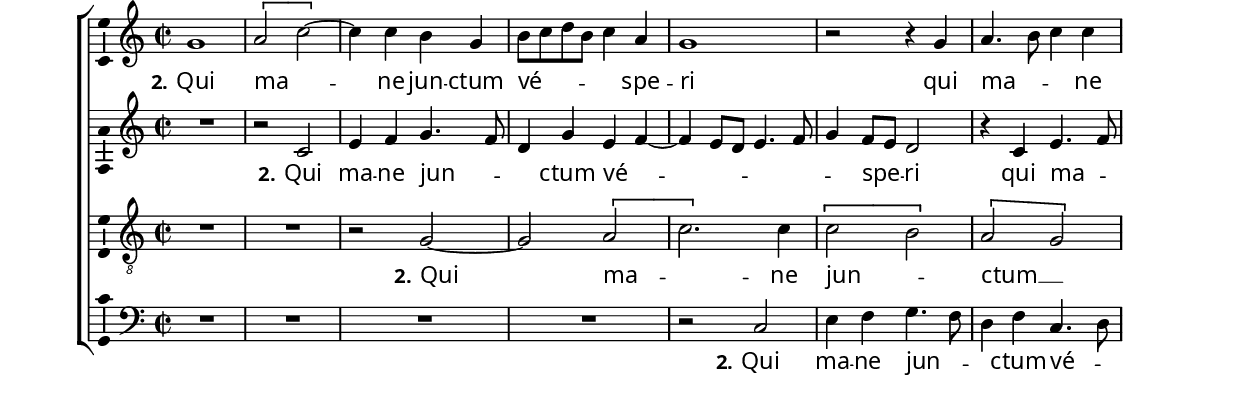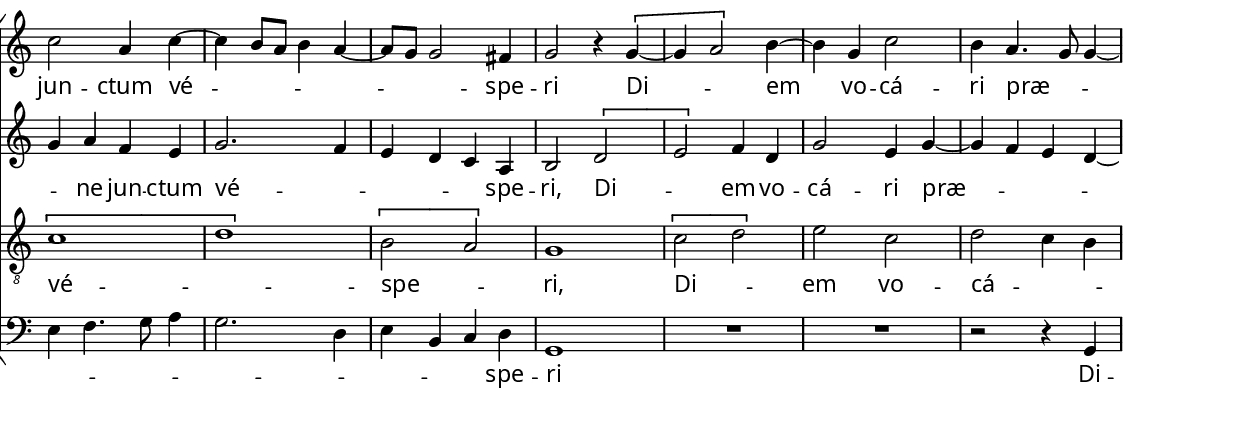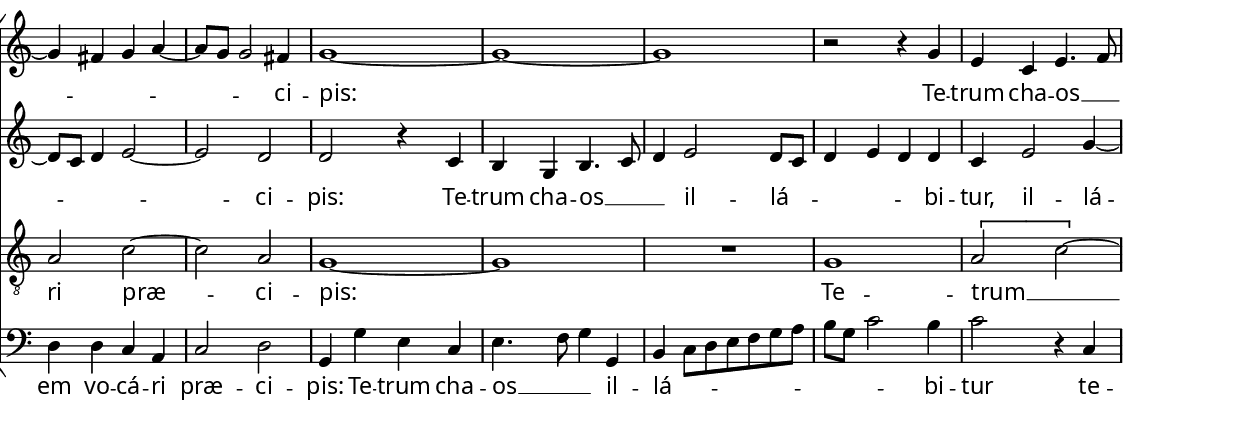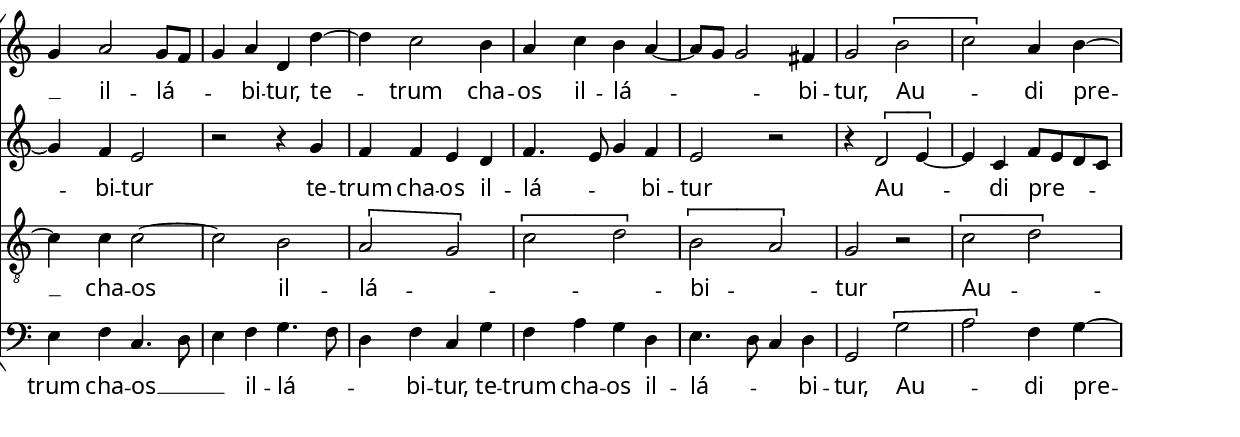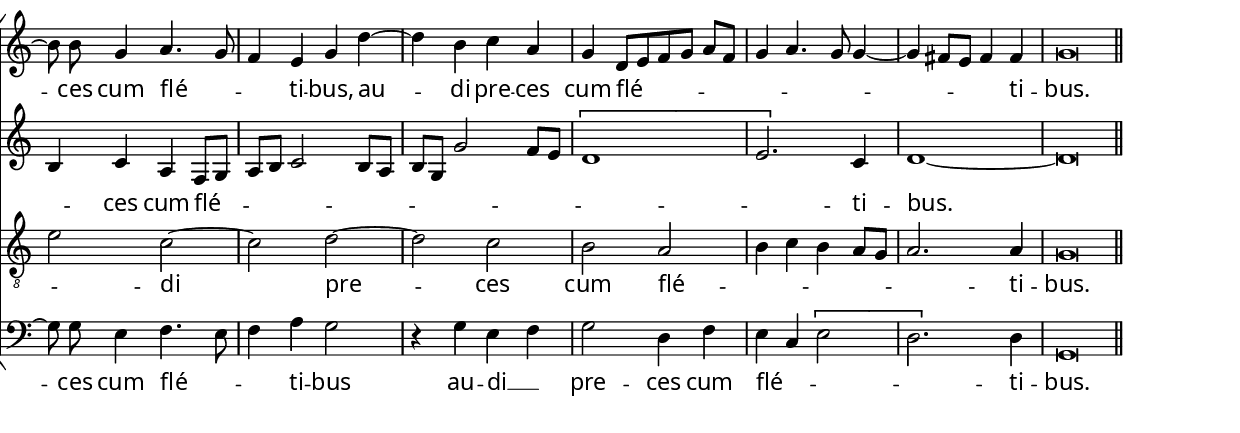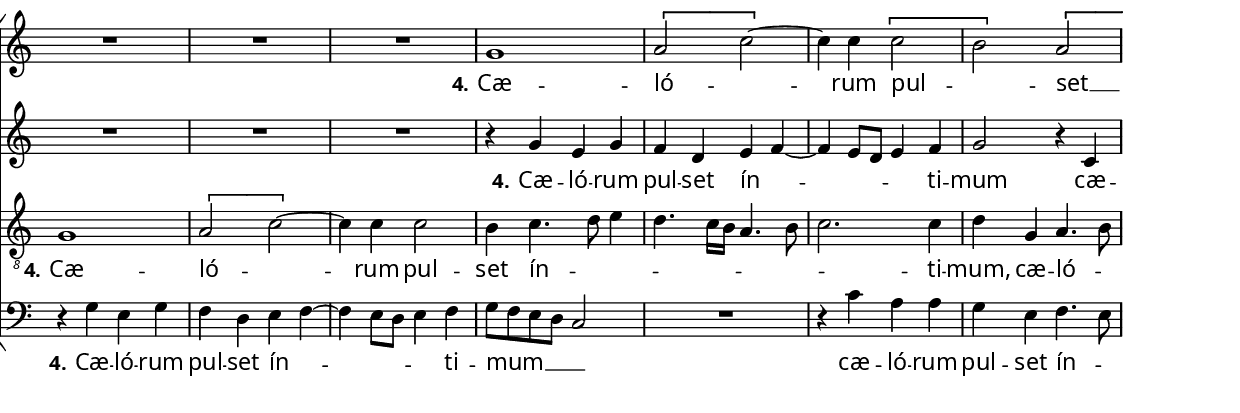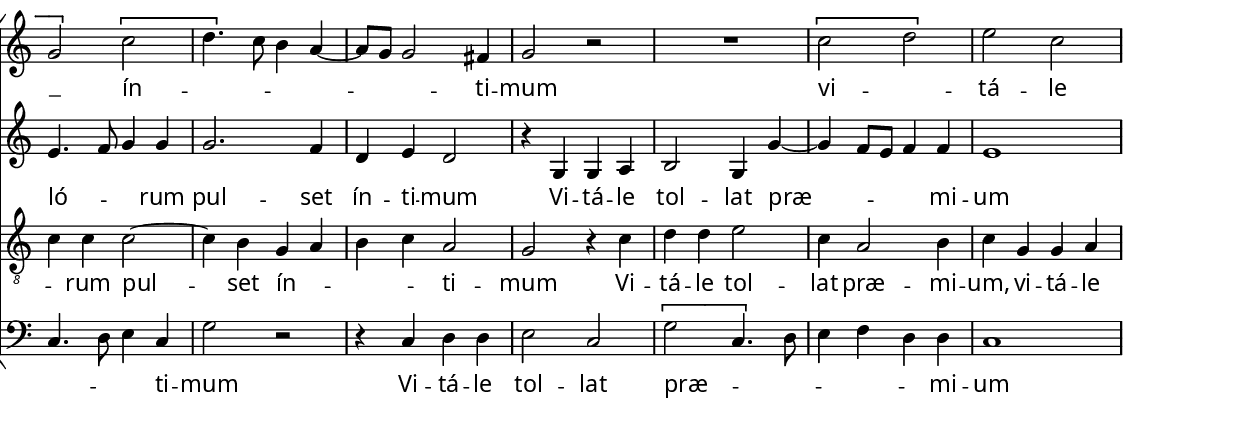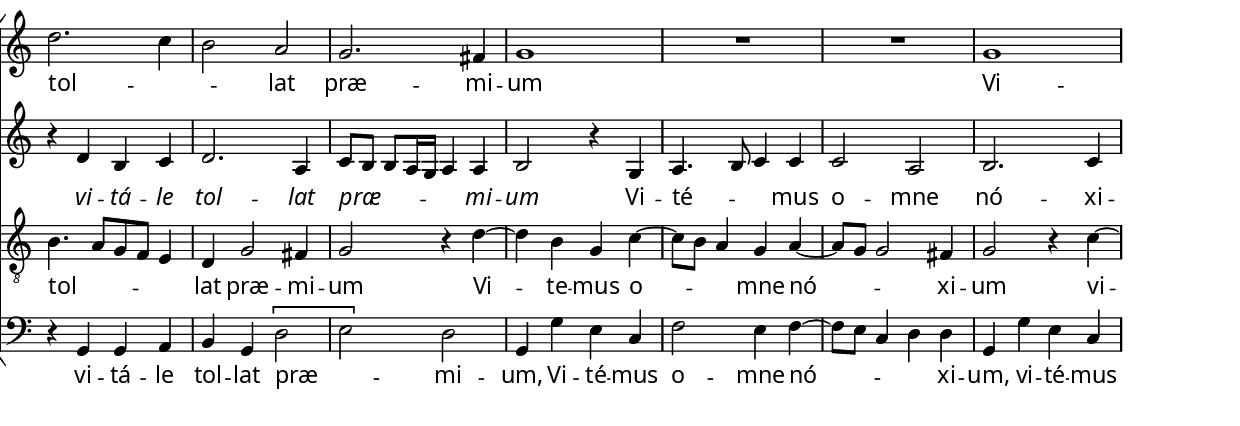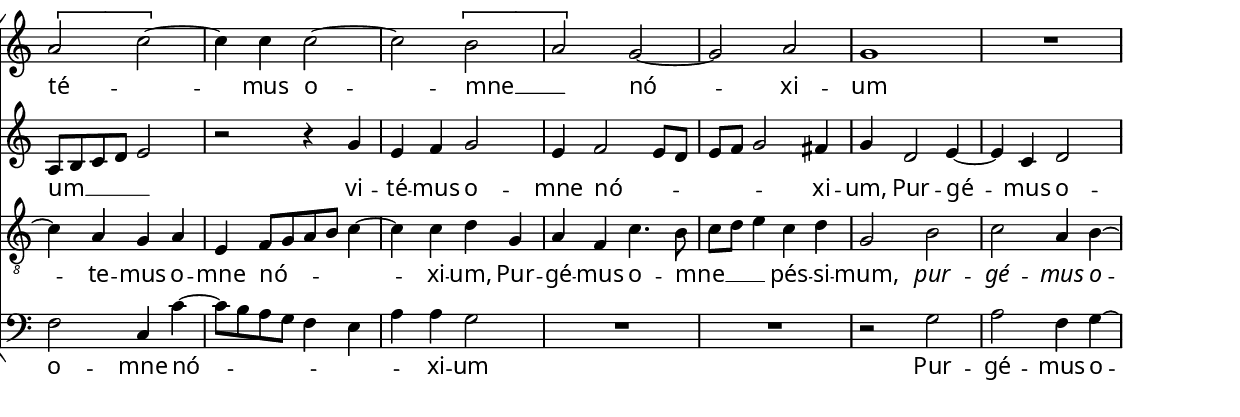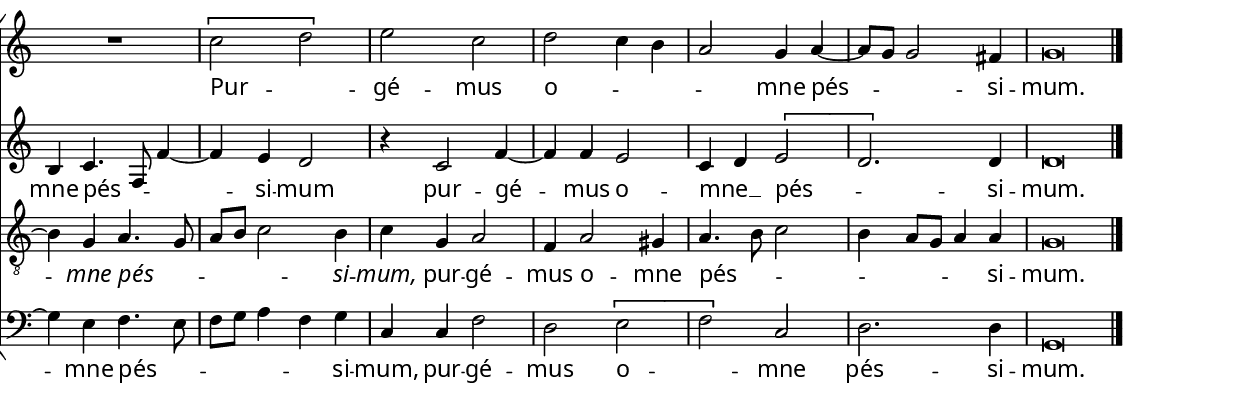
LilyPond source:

\header {
  composer="Tomás Luis de Victoria (c.1548-1611)"
  %opus="(-)"
  poet="1581a,  1600b"
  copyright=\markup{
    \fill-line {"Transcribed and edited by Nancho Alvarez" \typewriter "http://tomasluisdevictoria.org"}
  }
% tagline=""
}
\include "lilypond-book-preamble.ly"

#(set-global-staff-size 16) \paper{ #(define fonts (make-pango-font-tree "Garamond Premier Pro" "Garamond Premier Pro" "Garamond Premier Pro" (/ 16 18))) }
#(ly:set-option 'point-and-click #f)

italicas=\override LyricText.font-shape = #'italic
rectas=\override LyricText.font-shape = #'upright
ss=\once \set suggestAccidentals = ##t
incipitwidth = 20

htitle="Lucis creator optime"
hcomposer="Victoria"


% \markup{\null \vspace #0 }

% \score {\transpose c c {
% <<
%          \new Voice = "canto" {
%                  \override Staff.TimeSignature.stencil = #'()
%                  \override Stem.transparent = ##t
%                  \set Score.timing = ##f
%                  \override NoteHead.style = #'neomensural         
%                  \clef "G_8" 
%                  \key a \minor
%                  \override LigatureBracket.padding = #1
%                  g4 \[a c'\] c' \[c' b\] \[a g\] \[c' d'\] c' \[b a g\] \bar "|"
%                  \[c' d'\] \[e' c'\] d' \[c' b a\] b b a g \bar "|"
%      g \[a c'\] c' \[c' b\] \[a g\] c' d' \[b a g\] \bar "|"
%      \[c' d'\] \[e' c'\] d' \[c' b a\] b b a g \bar "||"
%          }
%          \new Lyrics \lyricsto "canto" {
%            \set stanza = "1."
%            Lu -- cis __ _ cre -- a -- _ tor __ _ o -- _ pti -- me __ _ _ 
%            Lu -- _ cem __ _ di -- e -- _ _ rum pro -- fer -- ens
%            Pri -- mor -- _ di -- is __ _ lu -- _ cis no -- væ __ _ _ 
%            Mun -- _ di __ _ pa -- rans __ _ _ o -- ri -- gi -- nem.
%          }
%          \new Lyrics \lyricsto "canto" {
%            \set stanza = "3."
%           Ne mens __ _ gra -- va -- _ ta __ _ cri -- _ mi -- ne __ _ _
%           Vi -- _ tæ __ _ sit ex -- _ _ sul mu -- ne -- re
%           Dum nil __ _ pe -- ren -- _ ne __ _ co -- gi -- tat __ _ _ 
%           Se -- _ se -- _ que cul -- _ _ pis il -- li -- gat.
%          }
%          \new Lyrics \lyricsto "canto" {
%            \set stanza = "5."
%           Præs -- ta __ _ Pa -- ter __ _ \italicas pi -- _ is -- _ si -- me __ _ _ 
%           Pa -- _ tri -- _ que com -- _ _ par u -- ni -- ce
%           Cum Spi -- _ ri -- tu __ _ Pa -- _ ra -- cli -- to __ _ _ 
%           Re -- _ gnans __ _ per om -- _ _ ne sæ -- cu -- lum.
%          }
% >>
%         }%transpose

% \layout {
%         %line-width=16\cm 
%         indent=1.0\cm
%         %ragged-right = ##f
% }
% }

%%%%%%%%%%%%%%%%%%%%%%%%%%%%%%%%%%%%%%%%%%%%%%%%%%%%%%%%%%%%%%%%%%%%%%%%%%%%%5


global={\key c \major \time 2/2  \skip 1*35 \bar "||" \pageBreak
          \skip 1*35 \bar "|."

}

cantus={
  g'1 |
  \[a'2 c'' ~ \] |
  c''4 c'' b' g' |
  b'8 c'' d'' b' c''4 a' |
%5
  g'1 |
  r2 r4 g' |
  a'4. b'8 c''4 c'' |
  c''2 a'4 c'' ~ |
  c'' b'8 a' b'4 a' ~ |
%10
  a'8 g' g'2 fis'4 |
  g'2 r4 \[g' ~ |
  g' a'2\] b'4 ~ |
  b' g' c''2 |
  b'4 a'4. g'8 g'4 ~ |
%15
  g' fis' g' a' ~ |
  a'8 g' g'2 fis'4 |
  g'1 ~ |
  g' ~ |
  g' |
%20
  r2 r4 g' |
  e' c' e'4. f'8 |
  g'4 a'2 g'8 f' |
  g'4 a' d' d'' ~ |
  d'' c''2 b'4 |
%25
  a' c'' b' a' ~ |
  a'8 g' g'2 fis'4 |
  g'2 \[b' |
  c''\] a'4 b' ~ |
  \set Staff.autoBeaming = ##f
  b'8 b' g'4 a'4. g'8 |
  \set Staff.autoBeaming = ##t
%30
  f'4 e' g' d'' ~ |
  d'' b' c'' a' |
  g' d'8[ e' f' g'] a'[ f'] |
  g'4 a'4. g'8 g'4 ~ |
  g' fis'8 e' fis'4 fis' |
%35
  g'\breve*1/2 |
  R1*4/4 |
  R1*4/4 |
  R1*4/4 |
  g'1 |
%40
  \[a'2 c'' ~ \] |
  c''4 c'' \[c''2 |
  b'\] \[a' |
  g'\] \[c'' |
  d''4.\] c''8 b'4 a' ~ |
%45
  a'8 g' g'2 fis'4 |
  g'2 r |
  R1*4/4 |
  \[c''2 d''\] |
  e'' c'' |
%50
  d''2. c''4 |
  b'2 a' |
  g'2. fis'4 |
  g'1 |
  R1*4/4 |
%55
  R1*4/4 |
  g'1 |
  \[a'2 c'' ~ \] |
  c''4 c'' c''2 ~ |
  c'' \[b' |
%60
  a'\] g' ~ |
  g' a' |
  g'1 |
  R1*4/4 |
  R1*4/4 |
%65
  \[c''2 d''\] |
  e'' c'' |
  d'' c''4 b' |
  a'2 g'4 a' ~ |
  a'8 g' g'2 fis'4 |
%70
  g'\breve*1/2
}

altus={
  R1*4/4 |
  r2 c' |
  e'4 f' g'4. f'8 |
  d'4 g' e' f' ~ |
%5
  f' e'8 d' e'4. f'8 |
  g'4 f'8 e' d'2 |
  r4 c' e'4. f'8 |
  g'4 a' f' e' |
  g'2. f'4 |
%10
  e' d' c' a |
  b2 \[d' |
  e'\] f'4 d' |
  g'2 e'4 g' ~ |
  g' f' e' d' ~ |
%15
  d'8 c' d'4 e'2 ~ |
  e' d' |
  d' r4 c' |
  b g b4. c'8 |
  d'4 e'2 d'8 c' |
%20
  d'4 e' d' d' |
  c' e'2 g'4 ~ |
  g' f' e'2 |
  r r4 g' |
  f' f' e' d' |
%25
  f'4. e'8 g'4 f' |
  e'2 r |
  r4 \[d'2 e'4 ~ \] |
  e' c' f'8 e' d' c' |
  b4 c' a f8 g |
%30
  a b c'2 b8 a |
  b g g'2 f'8 e' |
  \[d'1 |
  e'2.\] c'4 |
  d'1 ~ |
%35
  d'\breve*1/2 |
  R1*4/4 |
  R1*4/4 |
  R1*4/4 |
  r4 g' e' g' |
%40
  f' d' e' f' ~ |
  f' e'8 d' e'4 f' |
  g'2 r4 c' |
  e'4. f'8 g'4 g' |
  g'2. f'4 |
%45
  d' e' d'2 |
  r4 g g a |
  b2 g4 g' ~ |
  g' f'8 e' f'4 f' |
  e'1 |
%50
  r4 d' b c' |
  d'2. a4 |
   c'8[ b]  b[ a16 g] a4 a |
  b2 r4 g |
  a4. b8 c'4 c' |
%55
  c'2 a |
  b2. c'4 |
  a8 b c' d' e'2 |
  r r4 g' |
  e' f' g'2 |
%60
  e'4 f'2 e'8 d' |
  e' f' g'2 fis'4 |
  g' d'2 e'4 ~ |
  e' c' d'2 |
  b4 c'4. f8 f'4 ~ |
%65
  f' e' d'2 |
  r4 c'2 f'4 ~ |
  f' f' e'2 |
  c'4 d' \[e'2 | 
  d'2.\] d'4 |
%70
  d'\breve*1/2
}

tenor={
  R1*4/4 |
  R1*4/4 |
  r2 g ~ |
  g \[a |
%5
  c'2.\] c'4 |
  \[c'2 b\] |
  \[a g\] |
  \[c'1 |
  d'\] |
%10
  \[b2 a\] |
  g1 |
  \[c'2 d'\] |
  e' c' |
  d' c'4 b |
%15
  a2 c' ~ |
  c' a |
  g1 ~ |
  g |
  R1*4/4 |
%20
  g1 |
  \[a2 c' ~ \] |
  c'4 c' c'2 ~ |
  c' b |
  \[a g\] |
%25
  \[c' d'\] |
  \[b a\] |
  g r |
  \[c' d'\] |
  e' c' ~ |
%30
  c' d' ~ |
  d' c' |
  b a |
  b4 c' b a8 g |
  a2. a4 |
%35
  g\breve*1/2 |
  g1 |
  \[a2 c' ~ \] |
  c'4 c' c'2 |
  b4 c'4. d'8 e'4 |
%40
  d'4. c'16 b a4. b8 |
  c'2. c'4 |
  d' g a4. b8 |
  c'4 c' c'2 ~ |
  c'4 b g a |
%45
  b c' a2 |
  g r4 c' |
  d' d' e'2 |
  c'4 a2 b4 |
  c' g g a |
%50
  b4.  a8[ g f] e4 |
  d g2 fis4 |
  g2 r4 d' ~ |
  d' b g c' ~ |
  c'8 b a4 g a ~ |
%55
  a8 g g2 fis4 |
  g2 r4 c' ~ |
  c' a g a |
  e  f8[ g a b] c'4 ~ |
  c' c' d' g |
%60
  a f c'4. b8 |
  c' d' e'4 c' d' |
  g2 b |
  c' a4 b ~ |
  b g a4. g8 |
%65
  a b c'2 b4 |
  c' g a2 |
  f4 a2 gis4 |
  a4. b8 c'2 |
  b4 a8 g a4 a |
%70
  g\breve*1/2
}

bassus={
  R1*4/4 |
  R1*4/4 |
  R1*4/4 |
  R1*4/4 |
%5
  r2 c |
  e4 f g4. f8 |
  d4 f c4. d8 |
  e4 f4. g8 a4 |
  g2. d4 |
%10
  e b, c d |
  g,1 |
  R1*4/4 |
  R1*4/4 |
  r2 r4 g, |
%15
  d d c a, |
  c2 d |
  g,4 g e c |
  e4. f8 g4 g, |
  b, c8[ d e f g a] |
%20
  b g c'2 b4 |
  c'2 r4 c |
  e f c4. d8 |
  e4 f g4. f8 |
  d4 f c g |
%25
  f a g d |
  e4. d8 c4 d |
  g,2 \[g |
  a\] f4 g ~ |
  \set Staff.autoBeaming = ##f
  g8 g e4 f4. e8 |
  \set Staff.autoBeaming = ##t
%30
  f4 a g2 |
  r4 g e f |
  g2 d4 f |
  e c \[e2 |
  d2.\] d4 |
%35
  g,\breve*1/2 |
  r4 g e g |
  f d e f ~ |
  f e8 d e4 f |
  g8 f e d c2 |
%40
  R1*4/4 |
  r4 c' a a |
  g e f4. e8 |
  c4. d8 e4 c |
  g2 r |
%45
  r4 c d d |
  e2 c |
  \[g c4.\] d8 |
  e4 f d d |
  c1 |
%50
  r4 g, g, a, |
  b, g, \[d2 |
  e\] d |
  g,4 g e c |
  f2 e4 f ~ |
%55
  f8 e c4 d d |
  g, g e c |
  f2 c4 c' ~ |
  c'8 b a g f4 e |
  a a g2 |
%60
  R1*4/4 |
  R1*4/4 |
  r2 g |
  a f4 g ~ |
  g e f4. e8 |
%65
  f g a4 f g |
  c c f2 |
  d \[e |
  f\] c |
  d2. d4 |
%70
  g,\breve*1/2
}

textocantus=\lyricmode{
\set stanza = "2."
Qui ma -- _ _ ne jun -- ctum vé -- _ _ _ _ spe -- ri
qui ma -- _ _ ne jun -- ctum vé -- _ _ _ _ _ _ _ _ spe -- ri
Di -- _ _ em _ vo -- cá -- ri præ -- _ _ _ _ _ _ _ _ _ ci -- pis: _ _ 
Te -- trum cha -- os __ _ _ il -- lá -- _ _ bi -- tur,
te -- _ trum cha -- os il -- lá -- _ _ _ _ bi -- tur,
Au -- _ di pre -- _ ces cum flé -- _ _ ti -- bus,
au -- _ di pre -- ces cum flé -- _ _ _ _ _ _ _ _ _ _ _ _ _ ti -- bus.
\set stanza = "4."
Cæ -- ló -- _ _ rum pul -- _ set __ _
ín -- _ _ _ _ _ _ _ ti -- mum
vi -- _ tá -- le tol -- _ _ lat præ -- mi -- um
Vi -- té -- _ _ mus o -- _ mne __ _ nó -- _ xi -- um
Pur -- _ gé -- mus o -- _ _ _ mne pés -- _ _ _ si -- mum.
}

textoaltus=\lyricmode{
\set stanza = "2."
Qui ma -- ne jun -- _ _ ctum vé -- _ _ _ _ _ _ _ spe -- _ ri
qui ma -- _ _ ne jun -- ctum vé -- _ _ _ _ spe -- ri, 
Di -- _ em vo -- cá -- ri præ -- _ _ _ _ _ _ _ _ _ ci -- pis:
Te -- trum cha -- os __ _ _ il -- lá -- _ _ _ _ bi -- tur,
il -- lá -- _ bi -- tur
te -- trum cha -- os il -- lá -- _ _ bi -- tur
Au -- _ _ di pre -- _ _ _ _ ces cum flé -- _ _ _ _ _ _ _ _ _ _ _ _ _ ti -- bus. _
\set stanza = "4."
Cæ -- ló -- rum pul -- set ín -- _ _ _ _ _ ti -- mum
cæ -- ló -- _ _ rum pul -- set ín -- ti -- mum
Vi -- tá -- le tol -- lat præ -- _ _ _ _ mi -- um
\italicas vi -- tá -- le tol -- lat præ -- _ _ _ _ _ mi -- um \rectas
Vi -- té -- _ _ mus o -- mne nó -- xi -- um __ _ _ _ _ 
vi -- té -- mus o -- mne nó -- _ _ _ _ _ xi -- um,
Pur -- gé -- _ mus o -- mne pés -- _ _ _ si -- mum
pur -- gé -- _ mus o -- mne __ _ pés -- _ si -- mum.
}

textotenor=\lyricmode{
\set stanza = "2."
Qui _ ma -- _ ne jun -- _ ctum __ _
vé -- _ spe -- _ ri,
Di -- _ em vo -- cá -- _ _ ri præ -- _ ci -- pis: _
Te -- trum __ _ _ cha -- os _ il -- lá -- _ _ _ bi -- _ tur
Au -- _ _ di _ pre -- _ ces cum flé -- _ _ _ _ _ _ ti -- bus.
\set stanza = "4."
Cæ -- ló -- _ _ rum pul -- set ín -- _ _ _ _ _ _ _ _ ti -- mum,
cæ -- ló -- _ _ rum pul -- _ set ín -- _ _ _ ti -- mum
Vi -- tá -- le tol -- lat præ -- mi -- um,
vi -- tá -- le tol -- _ _ _ _ lat præ -- mi -- um
Vi -- _ te -- mus o -- _ _ _ mne nó -- _ _ _ xi -- um
vi -- _ te -- mus o -- mne nó -- _ _ _ _ _ xi -- um,
Pur -- gé -- mus o -- mne __ _ _ _ pés -- si -- mum,
\italicas pur -- gé -- mus o -- _ mne pés -- _ _ _ _ si -- mum, \rectas
pur -- gé -- mus o -- mne pés -- _ _ _ _ _ _ si -- mum.
}

textobassus=\lyricmode{
\set stanza = "2."
Qui ma -- ne jun -- _ _ ctum vé -- _ _ _ _ _ _ _ _ _ _ spe -- ri
Di -- em vo -- cá -- ri præ -- ci -- pis:
Te -- trum cha -- os __ _ _ il -- lá -- _ _ _ _ _ _ _ _ _ bi -- tur
te -- trum cha -- os __ _ _ il -- lá -- _ _ bi -- tur,
te -- trum cha -- os il -- lá -- _ _ bi -- tur,
Au -- _ di pre -- _ ces cum flé -- _ _ ti -- bus
au -- di __ _ pre -- ces cum flé -- _ _ _ ti -- bus.
\set stanza = "4."
Cæ -- ló -- rum pul -- set ín -- _ _ _ _ _ ti -- mum __ _ _ _ _ 
cæ -- ló -- rum pul -- set ín -- _ _ _ _ ti -- mum
Vi -- tá -- le tol -- lat præ -- _ _ _ _ _ mi -- um
vi -- tá -- le tol -- lat præ -- _ mi -- um,
Vi -- té -- mus o -- mne nó -- _ _ _ _ xi -- um,
vi -- té -- mus o -- mne nó -- _ _ _ _ _ _ _ xi -- um
Pur -- gé -- mus o -- _ mne pés -- _ _ _ _ _ si -- mum,
pur -- gé -- mus o -- _ mne pés -- si -- mum.
}


incipitcantus=\markup{
  \score{
    { 
    \set Staff.instrumentName="Cantus "
    \override NoteHead.style = #'neomensural
    \override Rest.style = #'neomensural
    \override Staff.TimeSignature.style = #'neomensural
    \cadenzaOn 
    \clef "petrucci-c1"
    \key c \major
    \time 2/2
    g'\breve
    } 
  \layout {
    \context {\Voice
      \remove Ligature_bracket_engraver
      \consists Mensural_ligature_engraver
    }
    line-width=\incipitwidth
    indent = 0
  }
  }
}

incipitaltus=\markup{
  \score{
    { 
    \set Staff.instrumentName="Altus    "
    \override NoteHead.style = #'neomensural 
    \override Rest.style = #'neomensural
    \override Staff.TimeSignature.style = #'neomensural
    \cadenzaOn 
    \clef "petrucci-c3"
    \key c \major
    \time 2/2
    c'1
    } 
  \layout {
    \context {\Voice
      \remove Ligature_bracket_engraver
      \consists Mensural_ligature_engraver
    }
    line-width=\incipitwidth
    indent = 0
  }
  }
}


incipittenor=\markup{
  \score{
    { 
    \set Staff.instrumentName="Tenor   "
    \override NoteHead.style = #'neomensural 
    \override Rest.style = #'neomensural
    \override Staff.TimeSignature.style = #'neomensural
    \cadenzaOn 
    \clef "petrucci-c4"
    \key c \major
    \time 2/2
    g\breve
    } 
  \layout {
    \context {\Voice
      \remove Ligature_bracket_engraver
      \consists Mensural_ligature_engraver
    }
    line-width=\incipitwidth
    indent=0
  }
  }
}

incipitbassus=\markup{
  \score{
    { 
    \set Staff.instrumentName="Bassus "
    \override NoteHead.style = #'neomensural 
    \override Rest.style = #'neomensural
    \override Staff.TimeSignature.style = #'neomensural
    \cadenzaOn 
    \clef "petrucci-f4"
    \key c \major
    \time 2/2
    c1
    } 
  \layout {
    \context {\Voice
      \remove Ligature_bracket_engraver
      \consists Mensural_ligature_engraver
    }
    line-width=\incipitwidth
    indent = 0
  }
  }
}




\score {\transpose c' c'{
\new ChoirStaff<<

  \new Staff <<\global
  \new Voice="v1" {
    \clef "treble"
    \cantus }
  \new Lyrics \lyricsto "v1" {\textocantus }
  >>
  
  \new Staff << \global
  \new Voice="v2" {
    \clef "treble" 
    \altus}
  \new Lyrics \lyricsto "v2" {\textoaltus }
  >>

  
  \new Staff <<\global
  \new Voice="v3" {
    \clef "G_8"
    \tenor }
  \new Lyrics \lyricsto "v3" {\textotenor }
  >>
  
  \new Staff <<\global
  \new Voice="v4" {
    \clef "bass" 
    \bassus }
  \new Lyrics \lyricsto "v4" {\textobassus }
  >>
  
>>

  }%transpose

\layout{
  \context {\Lyrics 
    \override VerticalAxisGroup.staff-affinity = #UP
    \override VerticalAxisGroup.nonstaff-relatedstaff-spacing =
      #'((basic-distance . 0) (minimum-distance . 0) (padding . 1))
    \override LyricText.font-size = #1.2
    \override LyricHyphen.minimum-distance = #0.5
  }
  \context {\Score 
    tempoHideNote = ##t
    \override BarNumber.padding = #2 
  }
  \context {\Voice 
    melismaBusyProperties = #'()
    %autoBeaming = ##f
  }
  \context {\Staff 
                %\RemoveEmptyStaves
                %\override VerticalAxisGroup.remove-first = ##t
    \override VerticalAxisGroup.staff-staff-spacing =
      #'((basic-distance . 11) (minimum-distance . 0) (padding . 1))
    \consists Ambitus_engraver 
    \override LigatureBracket.padding = #1
  }
}

%\midi { \mtempo }

}
